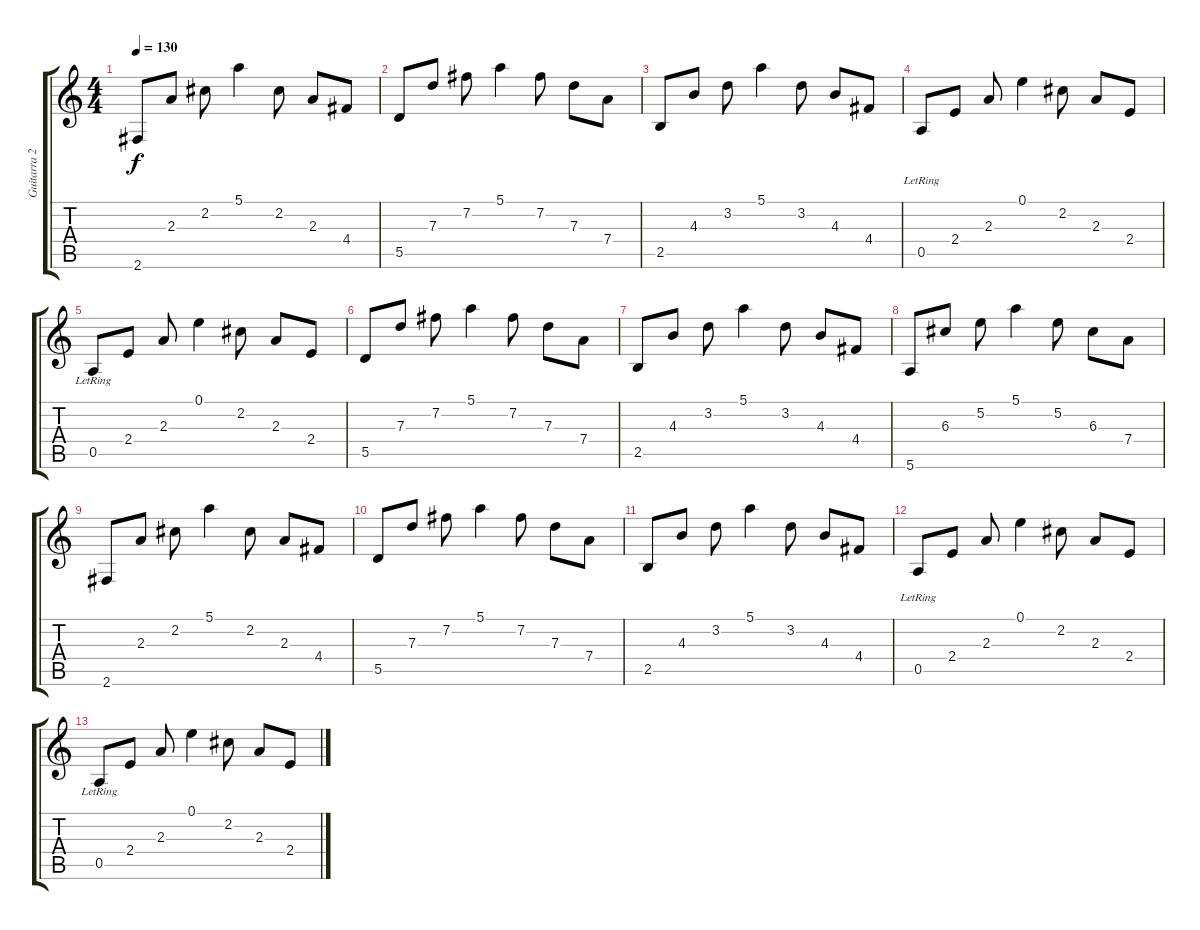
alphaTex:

\track ("Guitarra 2" "Guitarra 2") {instrument acousticguitarsteel}
\staff {score tabs}
\tuning (E4 B3 G3 D3 A2 E2) {hide}
\ts (4 4)
\tempo 130
\clef g2
\ks c
2.6.8{dy f} 2.3.8 2.2.8 5.1.4 2.2.8 2.3.8 4.4.8 |
5.5.8 7.3.8 7.2.8 5.1.4 7.2.8 7.3.8 7.4.8 |
2.5.8 4.3.8 3.2.8 5.1.4 3.2.8 4.3.8 4.4.8 |
0.5{lr}.8 2.4.8 2.3.8 0.1.4 2.2.8 2.3.8 2.4.8 |
0.5{lr}.8 2.4.8 2.3.8 0.1.4 2.2.8 2.3.8 2.4.8 |
5.5.8 7.3.8 7.2.8 5.1.4 7.2.8 7.3.8 7.4.8 |
2.5.8 4.3.8 3.2.8 5.1.4 3.2.8 4.3.8 4.4.8 |
5.6.8 6.3.8 5.2.8 5.1.4 5.2.8 6.3.8 7.4.8 |
2.6.8 2.3.8 2.2.8 5.1.4 2.2.8 2.3.8 4.4.8 |
5.5.8 7.3.8 7.2.8 5.1.4 7.2.8 7.3.8 7.4.8 |
2.5.8 4.3.8 3.2.8 5.1.4 3.2.8 4.3.8 4.4.8 |
0.5{lr}.8 2.4.8 2.3.8 0.1.4 2.2.8 2.3.8 2.4.8 |
0.5{lr}.8 2.4.8 2.3.8 0.1.4 2.2.8 2.3.8 2.4.8
